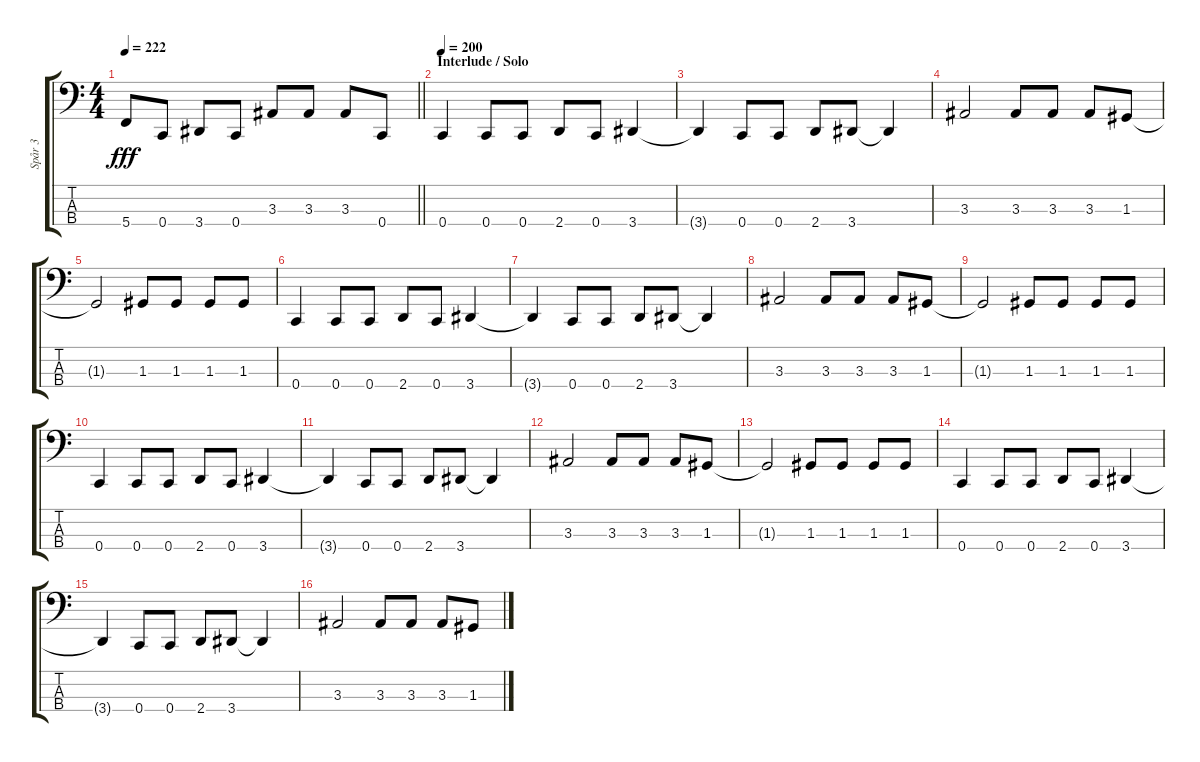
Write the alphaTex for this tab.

\track ("Spår 3" "Spår 3") {instrument electricbassfinger}
\staff {score tabs}
\tuning (F2 C2 G1 C1) {hide}
\ts (4 4)
\tempo 222
\clef f4
\barLineRight lightlight
\ks c
5.4.8{dy fff} 0.4.8 3.4.8 0.4.8 3.3.8 3.3.8 3.3.8 0.4.8 |
\section ("" "Interlude / Solo")
\tempo 200
0.4.4 0.4.8 0.4.8 2.4.8 0.4.8 3.4.4 |
3.4{t}.4 0.4.8 0.4.8 2.4.8 3.4.8 3.4{t}.4 |
3.3.2 3.3.8 3.3.8 3.3.8 1.3.8 |
1.3{t}.2 1.3.8 1.3.8 1.3.8 1.3.8 |
0.4.4 0.4.8 0.4.8 2.4.8 0.4.8 3.4.4 |
3.4{t}.4 0.4.8 0.4.8 2.4.8 3.4.8 3.4{t}.4 |
3.3.2 3.3.8 3.3.8 3.3.8 1.3.8 |
1.3{t}.2 1.3.8 1.3.8 1.3.8 1.3.8 |
0.4.4 0.4.8 0.4.8 2.4.8 0.4.8 3.4.4 |
3.4{t}.4 0.4.8 0.4.8 2.4.8 3.4.8 3.4{t}.4 |
3.3.2 3.3.8 3.3.8 3.3.8 1.3.8 |
1.3{t}.2 1.3.8 1.3.8 1.3.8 1.3.8 |
0.4.4 0.4.8 0.4.8 2.4.8 0.4.8 3.4.4 |
3.4{t}.4 0.4.8 0.4.8 2.4.8 3.4.8 3.4{t}.4 |
3.3.2 3.3.8 3.3.8 3.3.8 1.3.8
